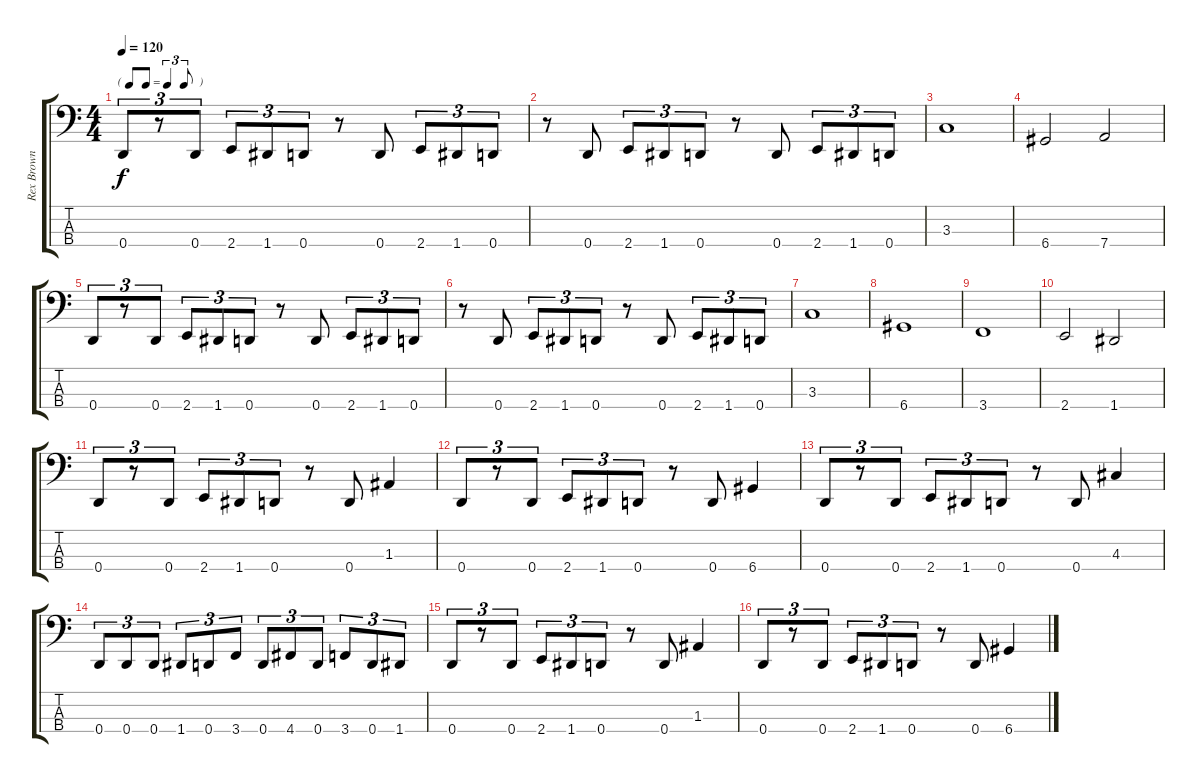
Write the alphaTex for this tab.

\track ("Rex Brown (Bass)" "Rex Brown ") {instrument electricbasspick}
\staff {score tabs}
\tuning (G2 D2 A1 D1) {hide}
\ts (4 4)
\tf triplet8th
\tempo 120
\clef f4
\ks c
0.4.8{tu (3 2) dy f} r.8{tu (3 2)} 0.4.8{tu (3 2)} 2.4.8{tu (3 2)} 1.4.8{tu (3 2)} 0.4.8{tu (3 2)} r.8 0.4.8 2.4.8{tu (3 2)} 1.4.8{tu (3 2)} 0.4.8{tu (3 2)} |
r.8 0.4.8 2.4.8{tu (3 2)} 1.4.8{tu (3 2)} 0.4.8{tu (3 2)} r.8 0.4.8 2.4.8{tu (3 2)} 1.4.8{tu (3 2)} 0.4.8{tu (3 2)} |
3.3.1 |
6.4.2 7.4.2 |
0.4.8{tu (3 2)} r.8{tu (3 2)} 0.4.8{tu (3 2)} 2.4.8{tu (3 2)} 1.4.8{tu (3 2)} 0.4.8{tu (3 2)} r.8 0.4.8 2.4.8{tu (3 2)} 1.4.8{tu (3 2)} 0.4.8{tu (3 2)} |
r.8 0.4.8 2.4.8{tu (3 2)} 1.4.8{tu (3 2)} 0.4.8{tu (3 2)} r.8 0.4.8 2.4.8{tu (3 2)} 1.4.8{tu (3 2)} 0.4.8{tu (3 2)} |
3.3.1 |
6.4.1 |
3.4.1 |
2.4.2 1.4.2 |
0.4.8{tu (3 2)} r.8{tu (3 2)} 0.4.8{tu (3 2)} 2.4.8{tu (3 2)} 1.4.8{tu (3 2)} 0.4.8{tu (3 2)} r.8 0.4.8 1.3.4 |
0.4.8{tu (3 2)} r.8{tu (3 2)} 0.4.8{tu (3 2)} 2.4.8{tu (3 2)} 1.4.8{tu (3 2)} 0.4.8{tu (3 2)} r.8 0.4.8 6.4.4 |
0.4.8{tu (3 2)} r.8{tu (3 2)} 0.4.8{tu (3 2)} 2.4.8{tu (3 2)} 1.4.8{tu (3 2)} 0.4.8{tu (3 2)} r.8 0.4.8 4.3.4 |
0.4.8{tu (3 2)} 0.4.8{tu (3 2)} 0.4.8{tu (3 2)} 1.4.8{tu (3 2)} 0.4.8{tu (3 2)} 3.4.8{tu (3 2)} 0.4.8{tu (3 2)} 4.4.8{tu (3 2)} 0.4.8{tu (3 2)} 3.4.8{tu (3 2)} 0.4.8{tu (3 2)} 1.4.8{tu (3 2)} |
0.4.8{tu (3 2)} r.8{tu (3 2)} 0.4.8{tu (3 2)} 2.4.8{tu (3 2)} 1.4.8{tu (3 2)} 0.4.8{tu (3 2)} r.8 0.4.8 1.3.4 |
0.4.8{tu (3 2)} r.8{tu (3 2)} 0.4.8{tu (3 2)} 2.4.8{tu (3 2)} 1.4.8{tu (3 2)} 0.4.8{tu (3 2)} r.8 0.4.8 6.4.4
